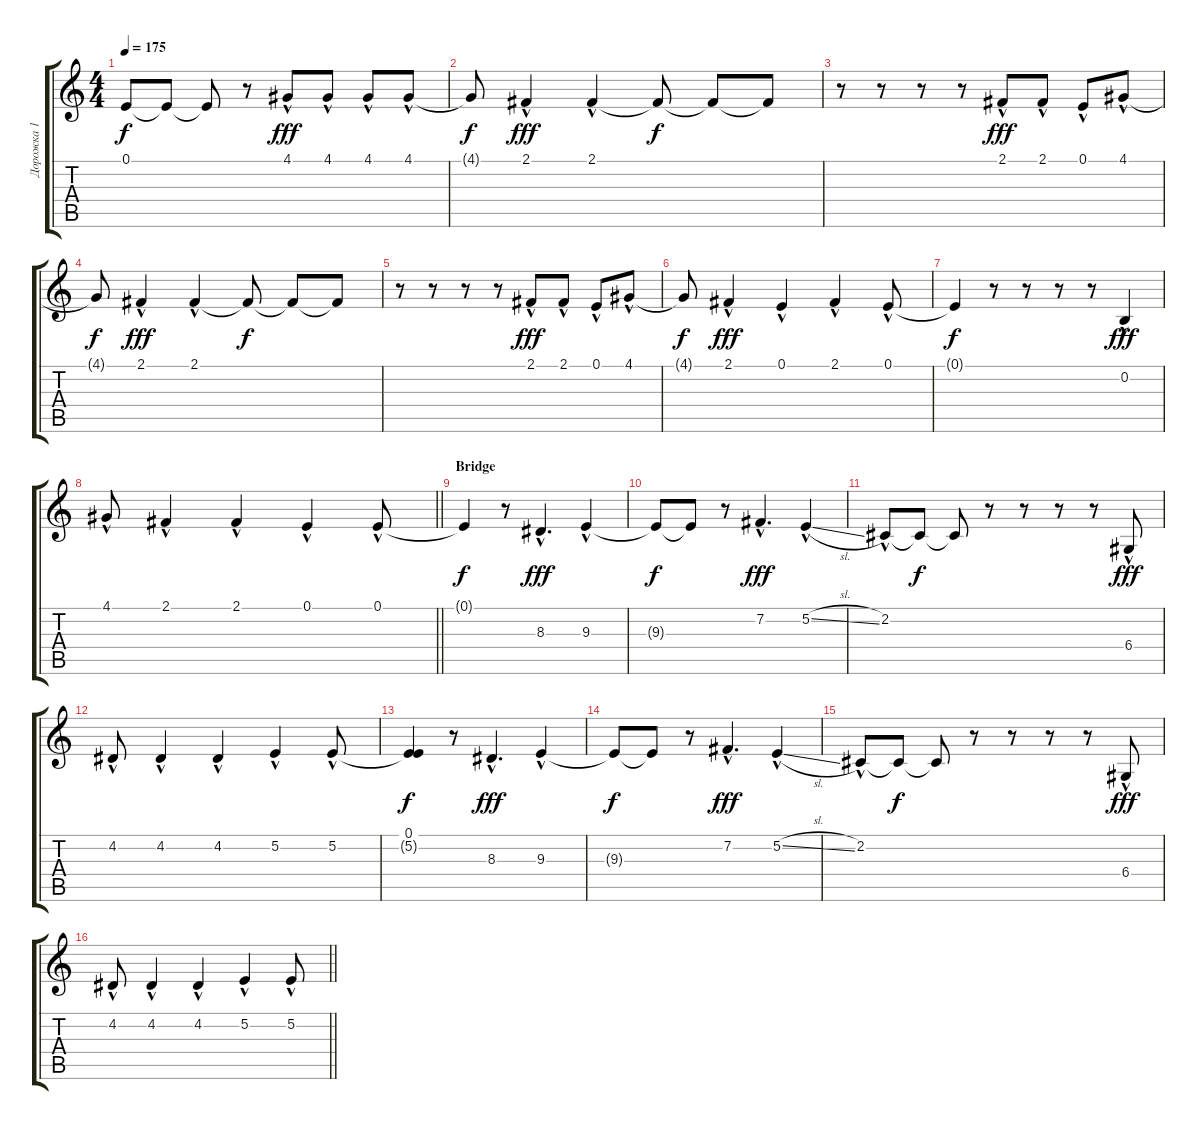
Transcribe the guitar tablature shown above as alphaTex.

\track ("Дорожка 1" "Дорожка 1") {instrument altosax}
\staff {score tabs}
\tuning (E4 B3 G3 D3 A2 E2) {hide}
\ts (4 4)
\tempo 175
\clef g2
\ks c
0.1{t}.8{dy f} 0.1{t}.8 0.1{t}.8 r.8 4.1{hac}.8{dy fff} 4.1{hac}.8 4.1{hac}.8 4.1{hac}.8 |
4.1{t}.8{dy f} 2.1{hac}.4{dy fff} 2.1{hac}.4 2.1{t}.8{dy f} 2.1{t}.8 2.1{t}.8 |
r.8 r.8 r.8 r.8 2.1{hac}.8{dy fff} 2.1{hac}.8 0.1{hac}.8 4.1{hac}.8 |
4.1{t}.8{dy f} 2.1{hac}.4{dy fff} 2.1{hac}.4 2.1{t}.8{dy f} 2.1{t}.8 2.1{t}.8 |
r.8 r.8 r.8 r.8 2.1{hac}.8{dy fff} 2.1{hac}.8 0.1{hac}.8 4.1{hac}.8 |
4.1{t}.8{dy f} 2.1{hac}.4{dy fff} 0.1{hac}.4 2.1{hac}.4 0.1{hac}.8 |
0.1{t}.4{dy f} r.8 r.8 r.8 r.8 0.2{hac}.4{dy fff} |
\barLineRight lightlight
4.1{hac}.8 2.1{hac}.4 2.1{hac}.4 0.1{hac}.4 0.1{hac}.8 |
\section ("" "Bridge")
0.1{t}.4{dy f} r.8 8.3{hac}.4{d dy fff} 9.3{hac}.4 |
9.3{t}.8{dy f} 9.3{t}.8 r.8 7.2{hac}.4{d dy fff} 5.2{sl hac}.4 |
2.2{hac}.8 2.2{t}.8{dy f} 2.2{t}.8 r.8 r.8 r.8 r.8 6.4{hac}.8{dy fff} |
4.2{hac}.8 4.2{hac}.4 4.2{hac}.4 5.2{hac}.4 5.2{hac}.8 |
(0.1 5.2{t}).4{dy f} r.8 8.3{hac}.4{d dy fff} 9.3{hac}.4 |
9.3{t}.8{dy f} 9.3{t}.8 r.8 7.2{hac}.4{d dy fff} 5.2{sl hac}.4 |
2.2{hac}.8 2.2{t}.8{dy f} 2.2{t}.8 r.8 r.8 r.8 r.8 6.4{hac}.8{dy fff} |
\barLineRight lightlight
4.2{hac}.8 4.2{hac}.4 4.2{hac}.4 5.2{hac}.4 5.2{hac}.8
